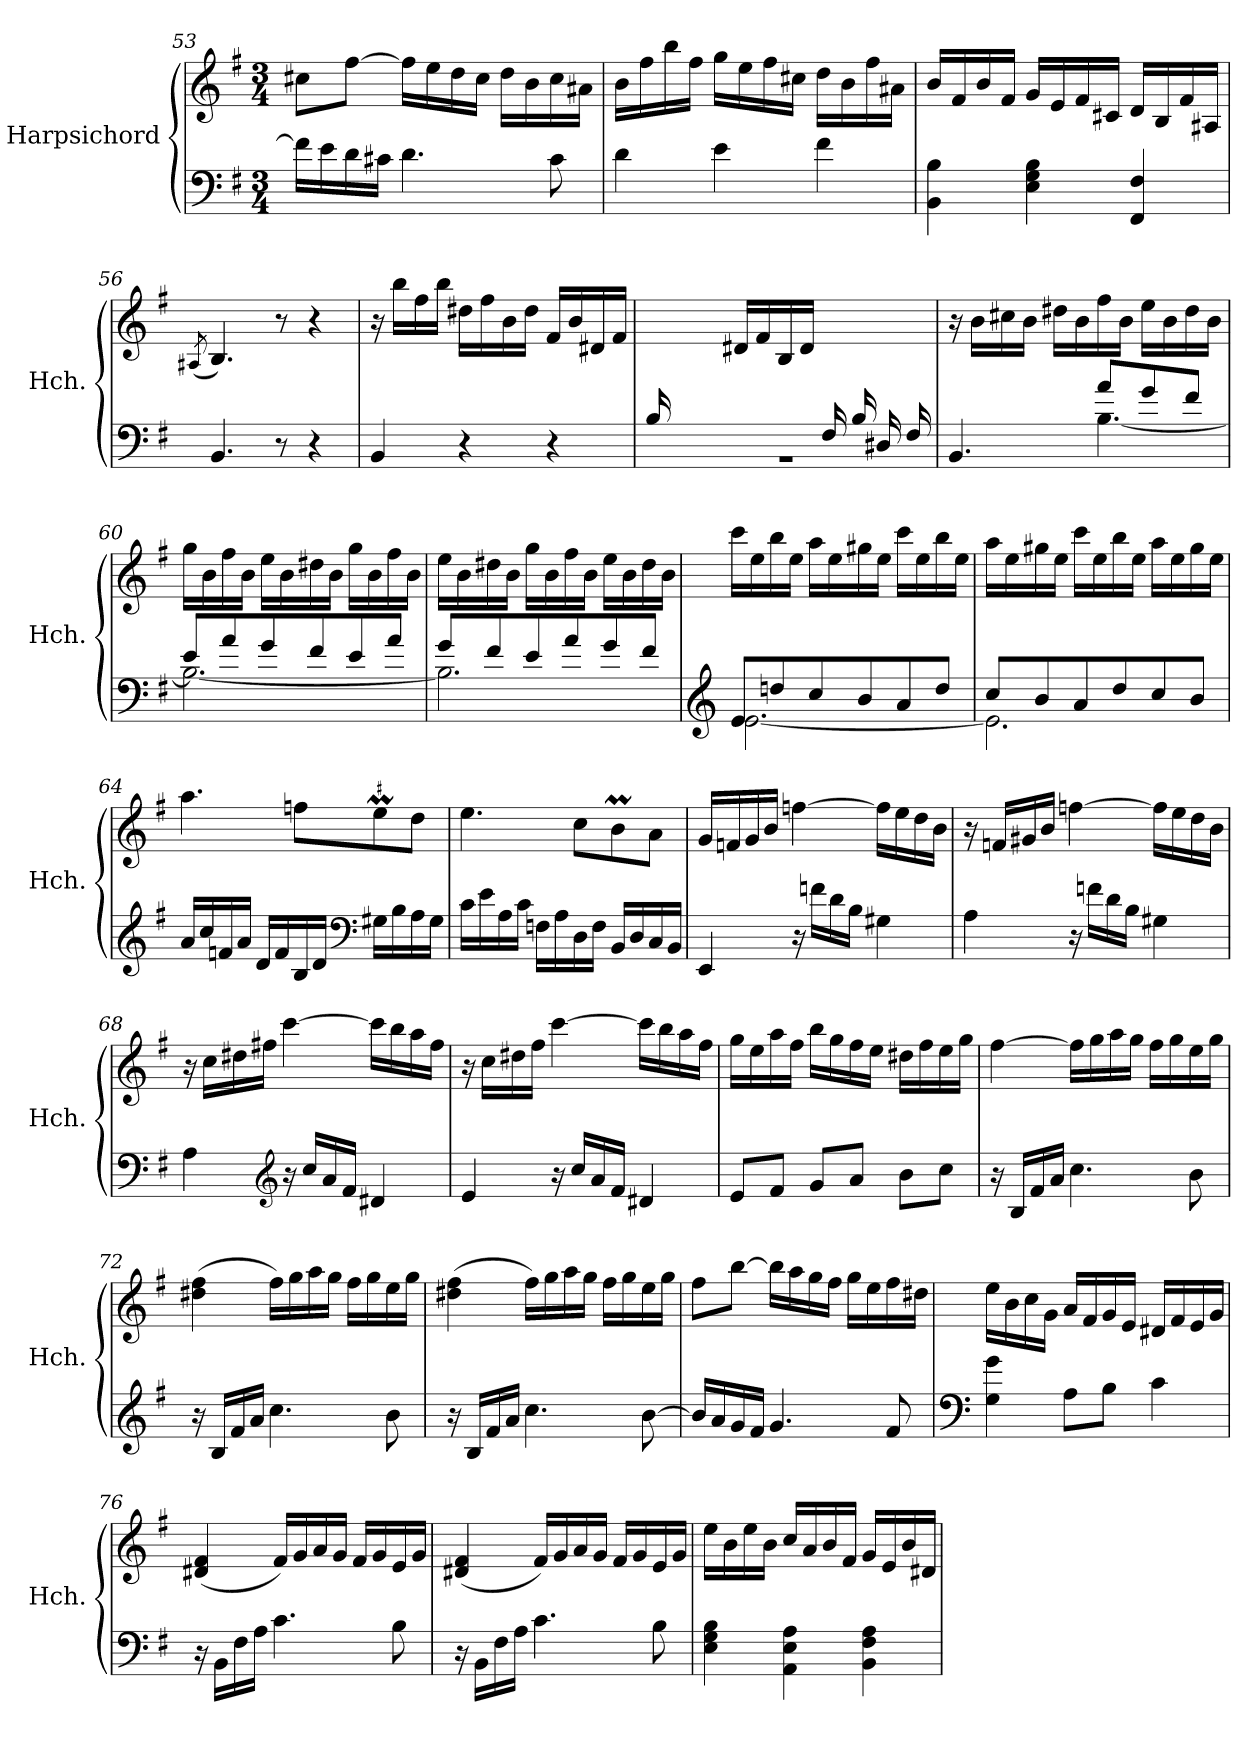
**kern	**kern
*part1	*part1
*staff2	*staff1
*I"Harpsichord	*
*I'Hch.	*
*clefF4	*clefG2
*k[f#]	*k[f#]
*M3/4	*M3/4
=53	=53
16f#\LL]	8cc#X\L
16e\	.
16d\	[8ff#\J
16c#X\JJ	.
4.d\	16ff#\LL]
.	16ee\
.	16dd\
.	16cc#\JJ
.	16dd\LL
.	16b\
8c#\	16cc#\
.	16a#X\JJ
=54	=54
4d\	16b\LL
.	16ff#\
.	16bb\
.	16ff#\JJ
4e\	16gg\LL
.	16ee\
.	16ff#\
.	16cc#X\JJ
4f#\	16dd\LL
.	16b\
.	16ff#\
.	16a#X\JJ
!!LO:LB:g=z
=55	=55
4BB\ 4B\	16b/LL
.	16f#/
.	16b/
.	16f#/JJ
4E\ 4G\ 4B\	16g/LL
.	16e/
.	16f#/
.	16c#X/JJ
4FF#/ 4F#/	16d/LL
.	16B/
.	16f#/
.	16A#X/JJ
=56	=56
.	(<8qA#X/
4.BB/	4.B/)
8r	8r
4r	4r
=57	=57
4BB/	16r
.	16bb\LL
.	16ff#\
.	16bb\JJ
4r	16dd#X\LL
.	16ff#\
.	16b\
.	16dd#\JJ
4r	16f#/LL
.	16b/
.	16d#X/
.	16f#/JJ
=58	=58
*^	*
16B/LL	2.rBB	16ryy
4..ryy	.	16b\
.	.	16f#\
.	.	16b\JJ
.	.	16d#X/LL
.	.	16f#/
.	.	16B/
.	.	16d#/JJ
16F#/LL	.	4ryy
16B/	.	.
16D#X/	.	.
16F#/JJ	.	.
!!LO:LB:g=z
=59	=59	=59
4.BB/	4.ryy	16r
.	.	16b\LL
.	.	16cc#X\
.	.	16b\JJ
.	.	16dd#X\LL
.	.	16b\
8a/L	[4.B\	16ff#\
.	.	16b\JJ
8g/	.	16ee\LL
.	.	16b\
8f#/J	.	16dd#\
.	.	16b\JJ
=60	=60	=60
8e/L	2.B\_	16gg\LL
.	.	16b\
8a/	.	16ff#\
.	.	16b\JJ
8g/	.	16ee\LL
.	.	16b\
8f#/	.	16dd#X\
.	.	16b\JJ
8e/	.	16gg\LL
.	.	16b\
8a/J	.	16ff#\
.	.	16b\JJ
=61	=61	=61
8g/L	2.B\]	16ee\LL
.	.	16b\
8f#/	.	16dd#X\
.	.	16b\JJ
8e/	.	16gg\LL
.	.	16b\
8a/	.	16ff#\
.	.	16b\JJ
8g/	.	16ee\LL
.	.	16b\
8f#/J	.	16dd#\
.	.	16b\JJ
!!LO:LB:g=z
=62	=62	=62
*clefG2	*	*
8e/L	[2.e\	16ccc\LL
.	.	16ee\
8ddn/	.	16bb\
.	.	16ee\JJ
8cc/	.	16aa\LL
.	.	16ee\
8b/	.	16gg#X\
.	.	16ee\JJ
8a/	.	16ccc\LL
.	.	16ee\
8dd/J	.	16bb\
.	.	16ee\JJ
=63	=63	=63
8cc/L	2.e\]	16aa\LL
.	.	16ee\
8b/	.	16gg#X\
.	.	16ee\JJ
8a/	.	16ccc\LL
.	.	16ee\
8dd/	.	16bb\
.	.	16ee\JJ
8cc/	.	16aa\LL
.	.	16ee\
8b/J	.	16gg#\
.	.	16ee\JJ
*v	*v	*
=64	=64
16a/LL	4.aa\
16cc/	.
16fn/	.
16a/JJ	.
16d/LL	.
16f/	.
16B/	8ffn\L
16d/JJ	.
*clefF4	*
16G#X\LL	8eeM\
16B\	.
16A\	8dd\J
16G#\JJ	.
!!LO:PB:g=z
=65	=65
16c\LL	4.ee\
16e\	.
16A\	.
16c\JJ	.
16Fn\LL	.
16A\	.
16D\	8cc\L
16F\JJ	.
16BB/LL	8bm\
16D/	.
16C/	8a\J
16BB/JJ	.
=66	=66
4EE/	16g/LL
.	16fn/
.	16g/
.	16b/JJ
16r	[4ffn\
16fn\LL	.
16d\	.
16B\JJ	.
4G#X\	16ff\LL]
.	16ee\
.	16dd\
.	16b\JJ
=67	=67
4A\	16r
.	16fn/LL
.	16g#X/
.	16b/JJ
16r	[4ffn\
16fn\LL	.
16d\	.
16B\JJ	.
4G#X\	16ff\LL]
.	16ee\
.	16dd\
.	16b\JJ
!!LO:LB:g=z
=68	=68
4A\	16r
.	16cc\LL
.	16dd#X\
.	16ff#X\JJ
*clefG2	*
16r	[4ccc\
16cc/LL	.
16a/	.
16f#/JJ	.
4d#X/	16ccc\LL]
.	16bb\
.	16aa\
.	16ff#\JJ
=69	=69
4e/	16r
.	16cc\LL
.	16dd#X\
.	16ff#\JJ
16r	[4ccc\
16cc/LL	.
16a/	.
16f#/JJ	.
4d#X/	16ccc\LL]
.	16bb\
.	16aa\
.	16ff#\JJ
=70	=70
8e/L	16gg\LL
.	16ee\
8f#/J	16aa\
.	16ff#\JJ
8g/L	16bb\LL
.	16gg\
8a/J	16ff#\
.	16ee\JJ
8b\L	16dd#X\LL
.	16ff#\
8cc\J	16ee\
.	16gg\JJ
!!LO:LB:g=z
=71	=71
16r	[4ff#\
16B/LL	.
16f#/	.
16a/JJ	.
4.cc\	16ff#\LL]
.	16gg\
.	16aa\
.	16gg\JJ
.	16ff#\LL
.	16gg\
8b\	16ee\
.	16gg\JJ
=72	=72
16r	(>4dd#X\ 4ff#\
16B/LL	.
16f#/	.
16a/JJ	.
4.cc\	16ff#\LL)
.	16gg\
.	16aa\
.	16gg\JJ
.	16ff#\LL
.	16gg\
8b\	16ee\
.	16gg\JJ
=73	=73
16r	(>4dd#X\ 4ff#\
16B/LL	.
16f#/	.
16a/JJ	.
4.cc\	16ff#\LL)
.	16gg\
.	16aa\
.	16gg\JJ
.	16ff#\LL
.	16gg\
[8b\	16ee\
.	16gg\JJ
!!LO:LB:g=z
=74	=74
16b/LL]	8ff#\L
16a/	.
16g/	[8bb\J
16f#/JJ	.
4.g/	16bb\LL]
.	16aa\
.	16gg\
.	16ff#\JJ
.	16gg\LL
.	16ee\
8f#/	16ff#\
.	16dd#X\JJ
=75	=75
*clefF4	*
4G\ 4g\	16ee\LL
.	16b\
.	16cc\
.	16g\JJ
8A\L	16a/LL
.	16f#/
8B\J	16g/
.	16e/JJ
4c\	16d#X/LL
.	16f#/
.	16e/
.	16g/JJ
=76	=76
16r	(<4d#X/ 4f#/
16BB\LL	.
16F#\	.
16A\JJ	.
4.c\	16f#/LL)
.	16g/
.	16a/
.	16g/JJ
.	16f#/LL
.	16g/
8B\	16e/
.	16g/JJ
!!LO:LB:g=z
=77	=77
16r	(<4d#X/ 4f#/
16BB\LL	.
16F#\	.
16A\JJ	.
4.c\	16f#/LL)
.	16g/
.	16a/
.	16g/JJ
.	16f#/LL
.	16g/
8B\	16e/
.	16g/JJ
=78	=78
4E\ 4G\ 4B\	16ee\LL
.	16b\
.	16ee\
.	16b\JJ
4AA\ 4E\ 4A\	16cc/LL
.	16a/
.	16b/
.	16f#/JJ
4BB\ 4F#\ 4A\	16g/LL
.	16e/
.	16b/
.	16d#X/JJ
=	=
*-	*-
